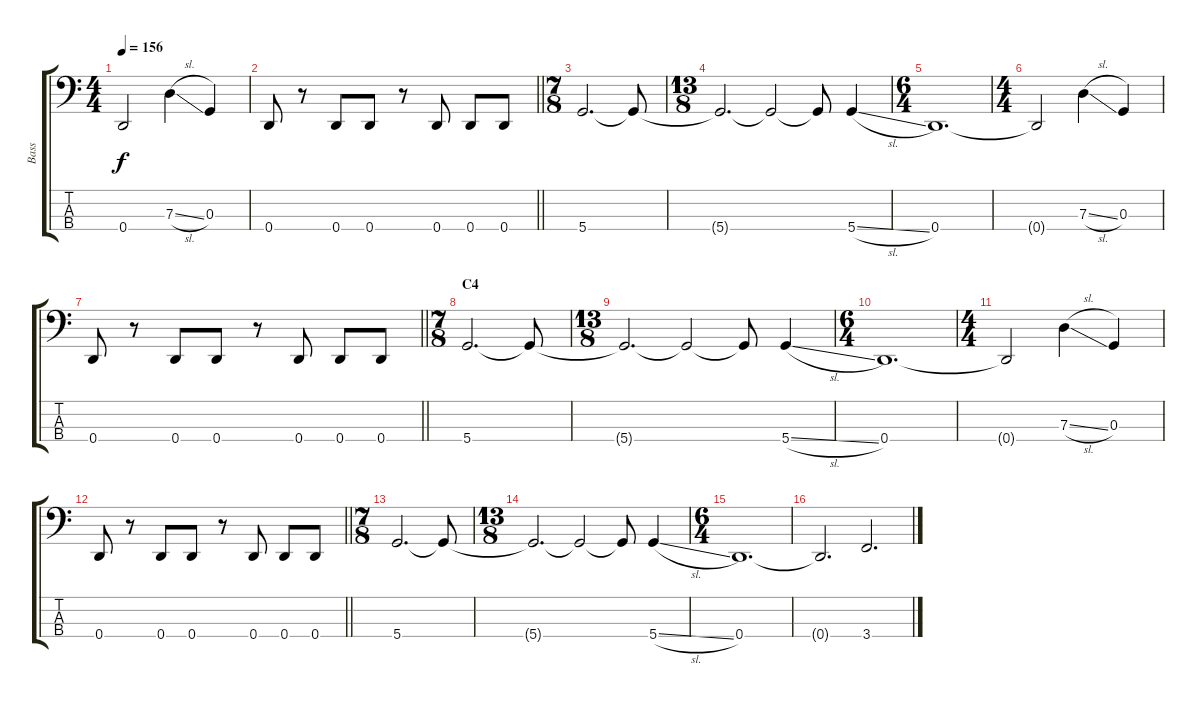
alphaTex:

\track ("Bass" "Bass") {instrument electricbassfinger}
\staff {score tabs}
\tuning (F2 C2 G1 D1) {hide}
\ts (4 4)
\tempo 156
\clef f4
\ks c
0.4{t}.2{dy f} 7.3{sl}.4 0.3.4 |
\barLineRight lightlight
0.4.8 r.8 0.4.8 0.4.8 r.8 0.4.8 0.4.8 0.4.8 |
\ts (7 8)
\section ("" "")
5.4.2{d} 5.4{t}.8 |
\ts (13 8)
5.4{t}.2{d} 5.4{t}.2 5.4{t}.8 5.4{sl}.4 |
\ts (6 4)
0.4.1{d} |
\ts (4 4)
0.4{t}.2 7.3{sl}.4 0.3.4 |
\barLineRight lightlight
0.4.8 r.8 0.4.8 0.4.8 r.8 0.4.8 0.4.8 0.4.8 |
\ts (7 8)
\section ("" "C4")
5.4.2{d} 5.4{t}.8 |
\ts (13 8)
5.4{t}.2{d} 5.4{t}.2 5.4{t}.8 5.4{sl}.4 |
\ts (6 4)
0.4.1{d} |
\ts (4 4)
0.4{t}.2 7.3{sl}.4 0.3.4 |
\barLineRight lightlight
0.4.8 r.8 0.4.8 0.4.8 r.8 0.4.8 0.4.8 0.4.8 |
\ts (7 8)
\section ("" "")
5.4.2{d} 5.4{t}.8 |
\ts (13 8)
5.4{t}.2{d} 5.4{t}.2 5.4{t}.8 5.4{sl}.4 |
\ts (6 4)
0.4.1{d} |
0.4{t}.2{d} 3.4.2{d}
